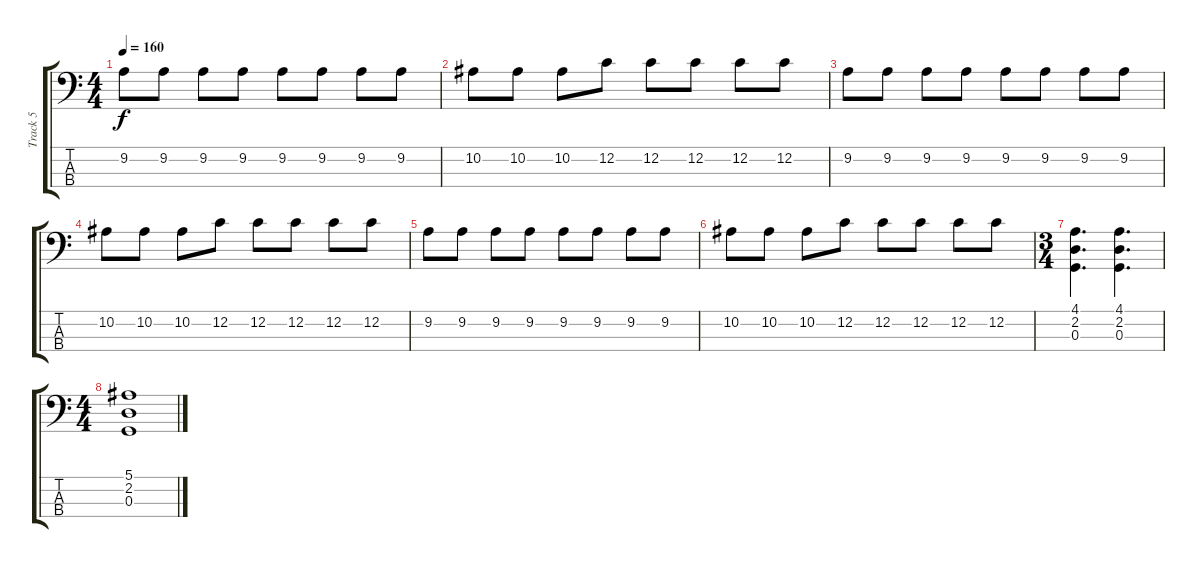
\track ("Track 5" "Track 5") {instrument electricbasspick}
\staff {score tabs}
\tuning (F2 C2 G1 D1) {hide}
\ts (4 4)
\tempo 160
\clef f4
\ks c
9.2.8{dy f} 9.2.8 9.2.8 9.2.8 9.2.8 9.2.8 9.2.8 9.2.8 |
10.2.8 10.2.8 10.2.8 12.2.8 12.2.8 12.2.8 12.2.8 12.2.8 |
9.2.8 9.2.8 9.2.8 9.2.8 9.2.8 9.2.8 9.2.8 9.2.8 |
10.2.8 10.2.8 10.2.8 12.2.8 12.2.8 12.2.8 12.2.8 12.2.8 |
9.2.8 9.2.8 9.2.8 9.2.8 9.2.8 9.2.8 9.2.8 9.2.8 |
10.2.8 10.2.8 10.2.8 12.2.8 12.2.8 12.2.8 12.2.8 12.2.8 |
\ts (3 4)
(4.1 2.2 0.3).4{d} (4.1 2.2 0.3).4{d} |
\ts (4 4)
(5.1 2.2 0.3).1
